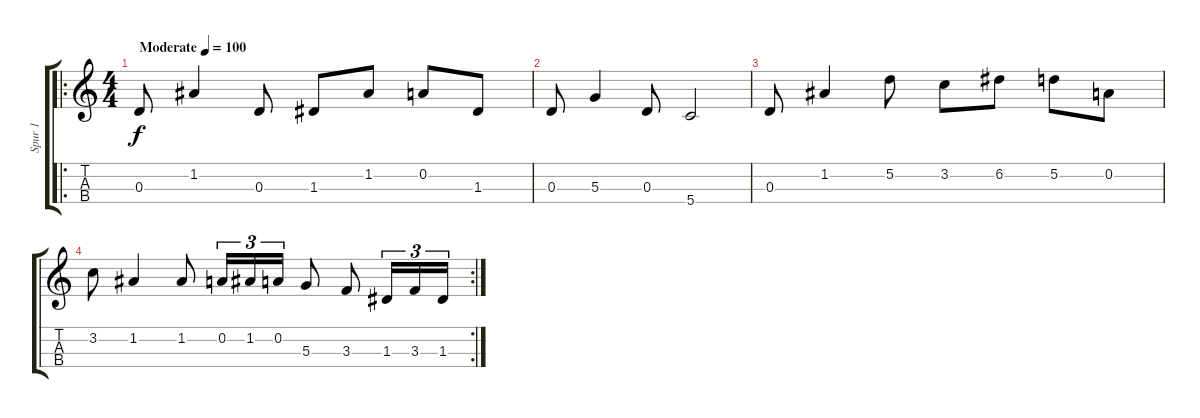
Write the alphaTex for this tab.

\track ("Spur 1" "Spur 1") {instrument violin}
\staff {score tabs}
\tuning (E5 A4 D4 G3) {hide}
\ro
\ts (4 4)
\tempo (100 "Moderate")
\clef g2
\ks c
0.3.8{dy f instrument violin} 1.2.4 0.3.8 1.3.8 1.2.8 0.2.8 1.3.8 |
0.3.8 5.3.4 0.3.8 5.4.2 |
0.3.8 1.2.4 5.2.8 3.2.8 6.2.8 5.2.8 0.2.8 |
\rc 2
3.2.8 1.2.4 1.2.8 0.2.16{tu (3 2)} 1.2.16{tu (3 2)} 0.2.16{tu (3 2)} 5.3.8 3.3.8 1.3.16{tu (3 2)} 3.3.16{tu (3 2)} 1.3.16{tu (3 2)}
